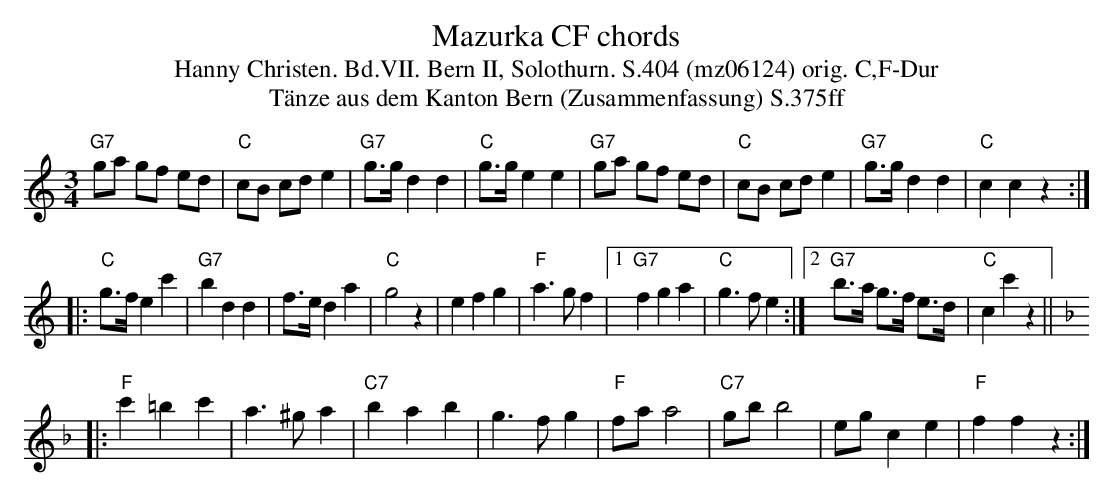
X:1
T: Mazurka CF chords
T:Hanny Christen. Bd.VII. Bern II, Solothurn. S.404 (mz06124) orig. C,F-Dur
T: T\"anze aus dem Kanton Bern (Zusammenfassung) S.375ff
M:3/4
L:1/8
K:C %%MIDI gchordon
"G7"ga gf ed | "C"cB cd e2 | "G7"g>g d2d2 | "C"g>g e2e2 | "G7"ga gf ed | "C"cB cd e2 | "G7"g>g d2d2 | "C"c2c2z2 ::
"C"g>f e2c'2 | "G7"b2d2d2 | f>e d2a2 | "C"g4z2 | e2f2g2 | "F"a3gf2 |1 "G7"f2g2a2 | "C"g3fe2 :|2 "G7"b>a g>f e>d | "C"c2c'2z2 || [K:F]
|: "F"c'2=b2c'2 | a3^ga2 | "C7"b2a2b2 | g3fg2 | "F"faa4 | "C7"gbb4 | egc2e2 | "F"f2f2z2 :|
